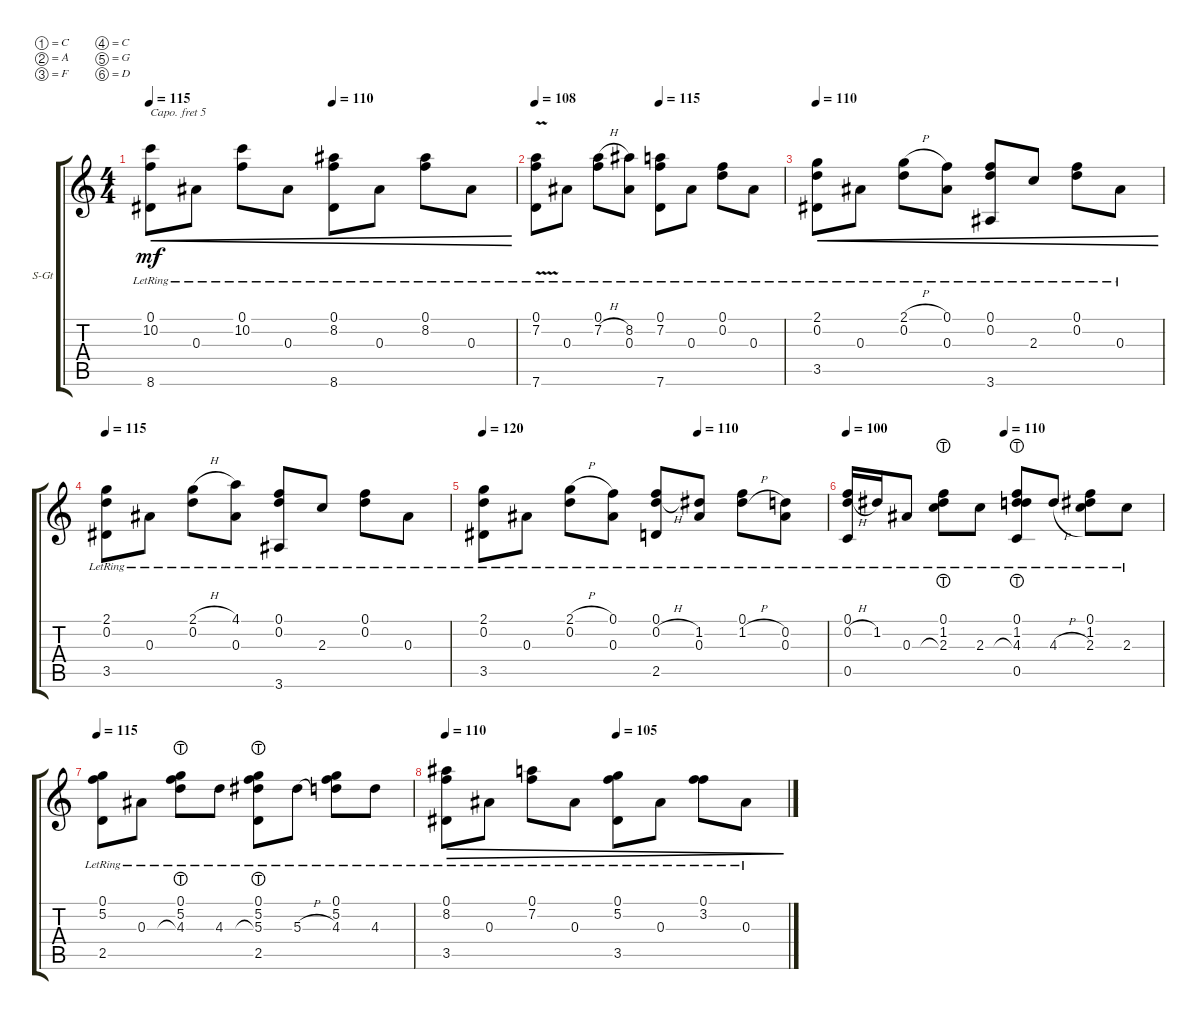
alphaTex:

\defaultSystemsLayout 4
\bracketExtendMode groupsimilarinstruments
\firstSystemTrackNameOrientation horizontal
\otherSystemsTrackNameOrientation horizontal
\track ("Steel Guitar" "S-Gt") {instrument acousticguitarsteel}
\staff {score tabs}
\capo 5
\tuning (C4 A3 F3 C3 G2 D2)
\ts (4 4)
\tempo 115
\tempo (110 0.5)
\clef g2
\ks c
(10.2{lr} 0.1{lr} 8.6{lr}).8{cre dy mf} 0.3{lr}.8{cre} (10.2{lr} 0.1{lr}).8{cre} 0.3{lr}.8{cre} (8.6{lr} 8.2{lr} 0.1{lr}).8{cre} 0.3{lr}.8{cre} (8.2{lr} 0.1{lr}).8{cre} 0.3{lr}.8{cre} |
\tempo 108
\tempo (115 0.5)
(7.2{v lr} 7.6{lr} 0.1{lr}).8 0.3{lr}.8 (7.2{h lr} 0.1{lr}).8 (8.2{lr} 0.3{lr}).8 (7.2{lr} 7.6{lr} 0.1{lr}).8 0.3{lr}.8 (0.1{lr} 0.2{lr}).8 0.3{lr}.8 |
\tempo 110
(2.1{lr} 3.5{lr} 0.2{lr}).8{cre} 0.3{lr}.8{cre} (2.1{h lr} 0.2{lr}).8{cre} (0.1{lr} 0.3{lr}).8{cre} (3.6{lr} 0.1{lr} 0.2{lr}).8{cre} 2.3{lr}.8{cre} (0.1{lr} 0.2{lr}).8{cre} 0.3{lr}.8{cre} |
\tempo 115
(2.1{lr} 3.5{lr} 0.2{lr}).8 0.3{lr}.8 (2.1{h lr} 0.2{lr}).8 (4.1{lr} 0.3{lr}).8 (3.6{lr} 0.1{lr} 0.2{lr}).8 2.3{lr}.8 (0.1{lr} 0.2{lr}).8 0.3{lr}.8 |
\tempo 120
\tempo (110 0.625)
(2.1{lr} 3.5{lr} 0.2{lr}).8 0.3{lr}.8 (2.1{h lr} 0.2{lr}).8 (0.1{lr} 0.3{lr}).8 (0.1{lr} 0.2{h lr} 2.5{lr}).8 (1.2{lr} 0.3{lr}).8 (0.1{lr} 1.2{h lr}).8 (0.2{lr} 0.3{lr}).8 |
\tempo 100
\tempo (110 0.5)
(0.2{h lr} 0.5{lr} 0.1{lr}).16 1.2{lr}.16 0.3{lr}.8 (1.2{lr} 0.1{lr} 2.3{lht lr}).8 2.3{lr}.8 (1.2{lr} 0.1{lr} 4.3{lht lr} 0.5{lr}).8 4.3{h lr}.8 (1.2{lr} 0.1{lr} 2.3{lr}).8 2.3{lr}.8 |
\tempo 115
(2.5{lr} 5.2{lr} 0.1{lr}).8 0.3{lr}.8 (5.2{lr} 0.1{lr} 4.3{lht lr}).8 4.3{lr}.8 (5.2{lr} 0.1{lr} 2.5{lr} 5.3{lht lr}).8 5.3{h lr}.8 (5.2{lr} 0.1{lr} 4.3{lr}).8 4.3{lr}.8 |
\tempo 110
\tempo (105 0.5)
(3.5{lr} 8.2{lr} 0.1{lr}).8{dec} 0.3{lr}.8{dec} (7.2{lr} 0.1{lr}).8{dec} 0.3{lr}.8{dec} (5.2{lr} 0.1{lr} 3.5{lr}).8{dec} 0.3{lr}.8{dec} (3.2{lr} 0.1{lr}).8{dec} 0.3{lr}.8{dec}
